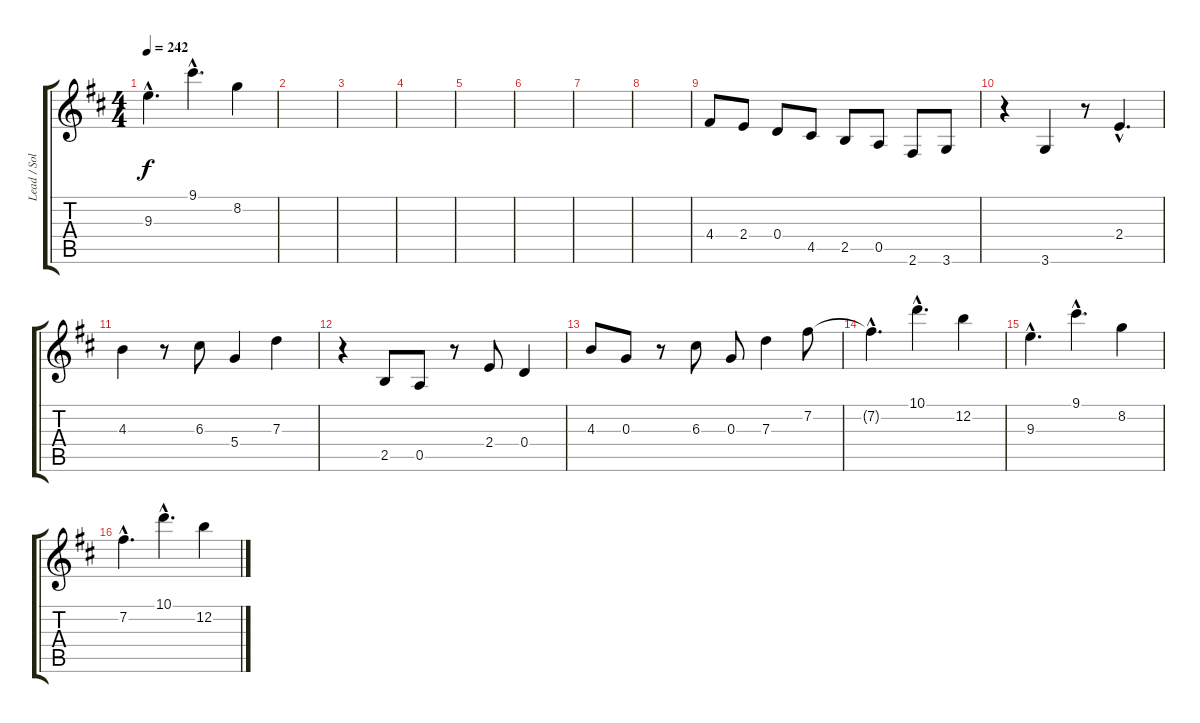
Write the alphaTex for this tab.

\track ("Lead / Solo Guitar " "Lead / Sol") {instrument distortionguitar}
\staff {score tabs}
\tuning (E4 B3 G3 D3 A2 E2) {hide}
\ts (4 4)
\tempo 242
\clef g2
\ks d
9.3{hac}.4{d dy f} 9.1{hac}.4{d} 8.2.4 |
|
|
|
|
|
|
|
4.4.8 2.4.8 0.4.8 4.5.8 2.5.8 0.5.8 2.6.8 3.6.8 |
r.4 3.6.4 r.8 2.4{hac}.4{d} |
4.3.4 r.8 6.3.8 5.4.4 7.3.4 |
r.4 2.5.8 0.5.8 r.8 2.4.8 0.4.4 |
4.3.8 0.3.8 r.8 6.3.8 0.3.8 7.3.4 7.2.8 |
7.2{hac t}.4{d} 10.1{hac}.4{d} 12.2.4 |
9.3{hac}.4{d} 9.1{hac}.4{d} 8.2.4 |
7.2{hac}.4{d} 10.1{hac}.4{d} 12.2.4
